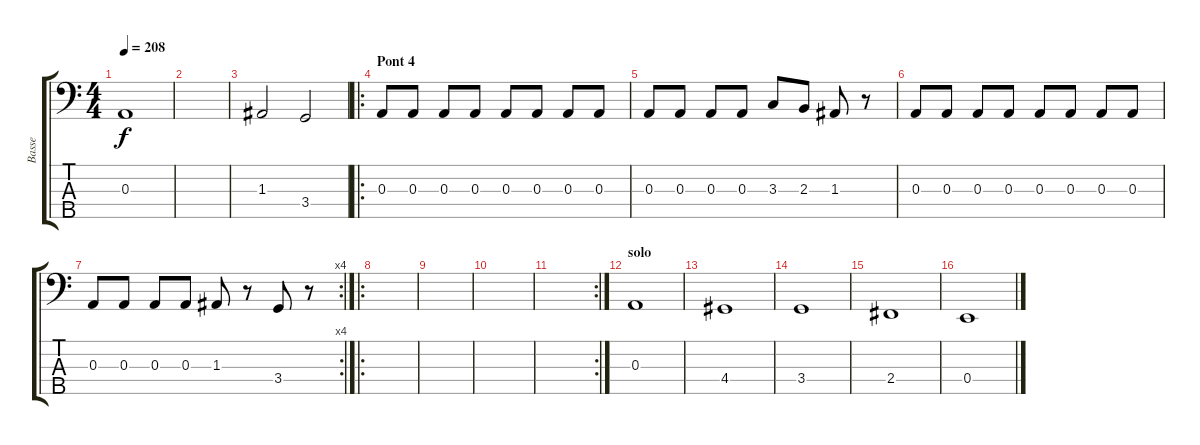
\track ("Basse" "Basse") {instrument electricbassfinger}
\staff {score tabs}
\tuning (G2 D2 A1 E1 B0) {hide}
\ts (4 4)
\tempo 208
\clef f4
\ks c
0.3.1{dy f} |
|
1.3.2 3.4.2 |
\ro
\section ("" "Pont 4")
0.3.8 0.3.8 0.3.8 0.3.8 0.3.8 0.3.8 0.3.8 0.3.8 |
0.3.8 0.3.8 0.3.8 0.3.8 3.3.8 2.3.8 1.3.8 r.8 |
0.3.8 0.3.8 0.3.8 0.3.8 0.3.8 0.3.8 0.3.8 0.3.8 |
\rc 4
0.3.8 0.3.8 0.3.8 0.3.8 1.3.8 r.8 3.4.8 r.8 |
\ro
|
|
|
\rc 2
|
\section ("" "solo")
0.3.1 |
4.4.1 |
3.4.1 |
2.4.1 |
0.4.1
